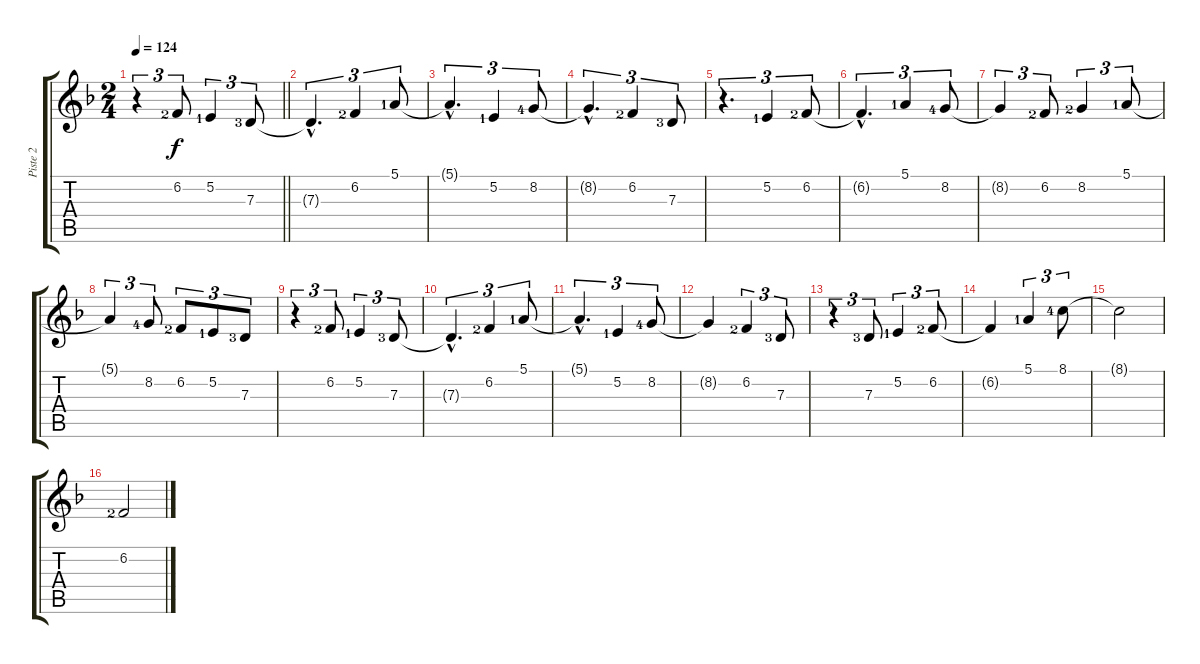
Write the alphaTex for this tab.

\track ("Piste 2" "Piste 2") {instrument flute}
\staff {score tabs}
\tuning (E4 B3 G3 D3 A2 E2) {hide}
\ts (2 4)
\tempo 124
\clef g2
\barLineRight lightlight
\ks dminor
r.4{tu (3 2) dy f volume 10 balance 4 instrument flute} 6.2{lf 3}.8{tu (3 2)} 5.2{lf 2}.4{tu (3 2)} 7.3{lf 4}.8{tu (3 2)} |
7.3{hac t}.4{d tu (3 2)} 6.2{lf 3}.4{tu (3 2)} 5.1{lf 2}.8{tu (3 2)} |
5.1{hac t}.4{d tu (3 2)} 5.2{lf 2}.4{tu (3 2)} 8.2{lf 5}.8{tu (3 2)} |
8.2{hac t}.4{d tu (3 2)} 6.2{lf 3}.4{tu (3 2)} 7.3{lf 4}.8{tu (3 2)} |
r.4{d tu (3 2)} 5.2{lf 2}.4{tu (3 2)} 6.2{lf 3}.8{tu (3 2)} |
6.2{hac t}.4{d tu (3 2)} 5.1{lf 2}.4{tu (3 2)} 8.2{lf 5}.8{tu (3 2)} |
8.2{t}.4{tu (3 2)} 6.2{lf 3}.8{tu (3 2)} 8.2{lf 3}.4{tu (3 2)} 5.1{lf 2}.8{tu (3 2)} |
5.1{t}.4{tu (3 2)} 8.2{lf 5}.8{tu (3 2)} 6.2{lf 3}.8{tu (3 2)} 5.2{lf 2}.8{tu (3 2)} 7.3{lf 4}.8{tu (3 2)} |
r.4{tu (3 2)} 6.2{lf 3}.8{tu (3 2)} 5.2{lf 2}.4{tu (3 2)} 7.3{lf 4}.8{tu (3 2)} |
7.3{hac t}.4{d tu (3 2)} 6.2{lf 3}.4{tu (3 2)} 5.1{lf 2}.8{tu (3 2)} |
5.1{hac t}.4{d tu (3 2)} 5.2{lf 2}.4{tu (3 2)} 8.2{lf 5}.8{tu (3 2)} |
8.2{t}.4 6.2{lf 3}.4{tu (3 2)} 7.3{lf 4}.8{tu (3 2)} |
r.4{tu (3 2)} 7.3{lf 4}.8{tu (3 2)} 5.2{lf 2}.4{tu (3 2)} 6.2{lf 3}.8{tu (3 2)} |
6.2{t}.4 5.1{lf 2}.4{tu (3 2)} 8.1{lf 5}.8{tu (3 2)} |
8.1{t}.2 |
6.2{lf 3}.2
